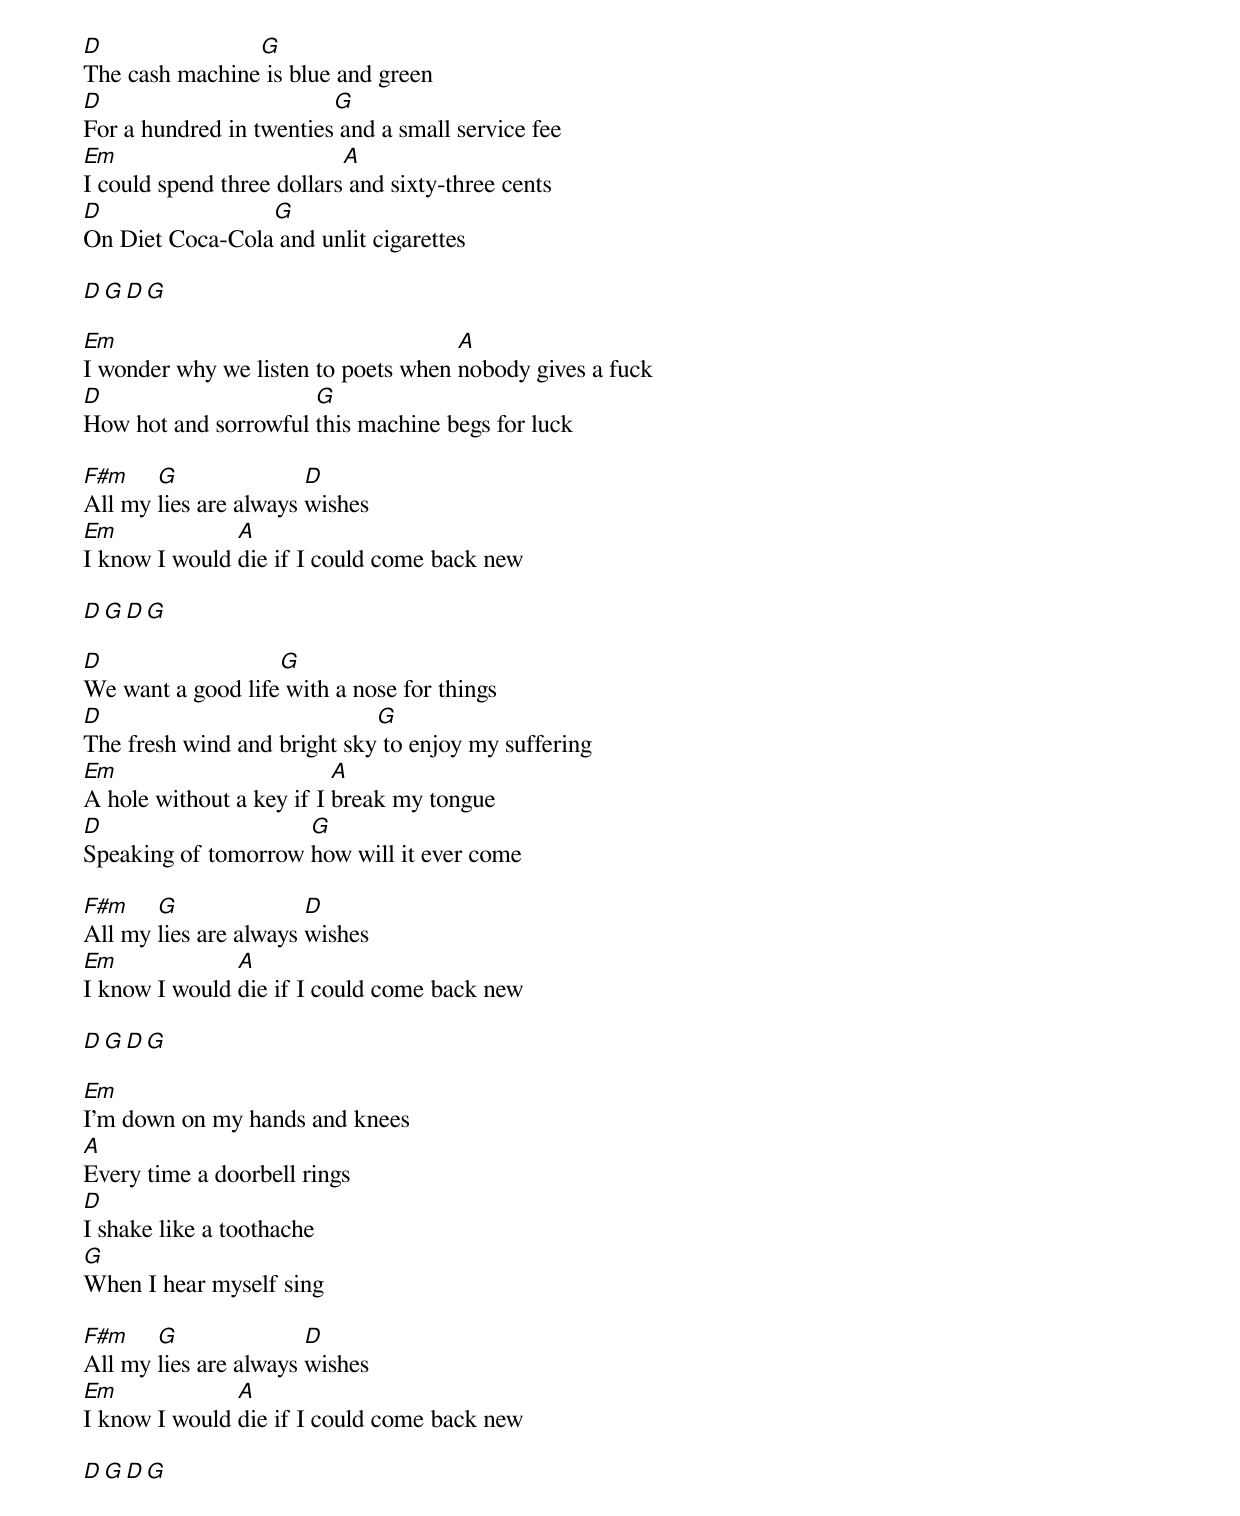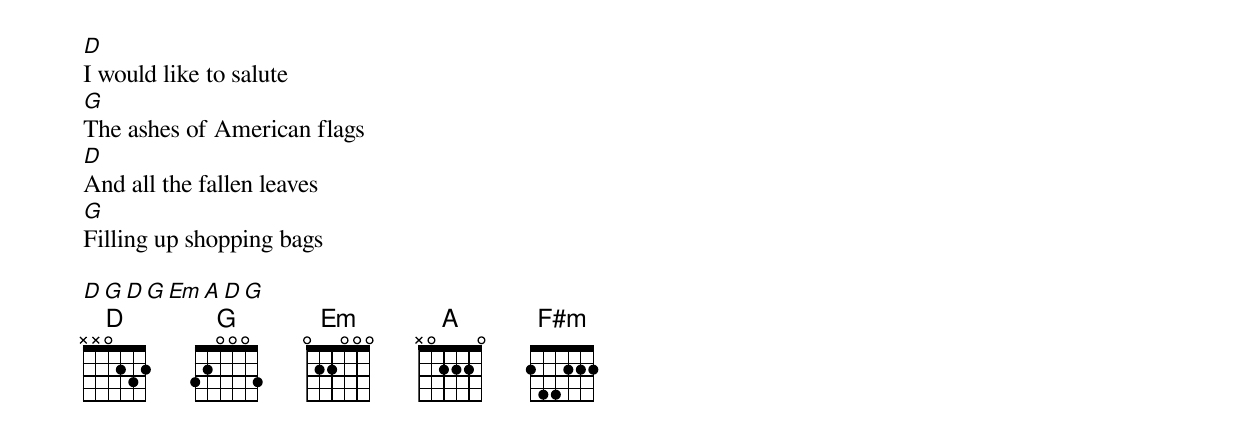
D               G
The cash machine is blue and green
D                        G
For a hundred in twenties and a small service fee
Em                         A
I could spend three dollars and sixty-three cents
D                G
On Diet Coca-Cola and unlit cigarettes

D G D G

Em                                   A
I wonder why we listen to poets when nobody gives a fuck
D                     G
How hot and sorrowful this machine begs for luck

F#m    G               D
All my lies are always wishes
Em             A
I know I would die if I could come back new

D G D G

D                  G
We want a good life with a nose for things
D                            G
The fresh wind and bright sky to enjoy my suffering
Em                        A
A hole without a key if I break my tongue
D                    G
Speaking of tomorrow how will it ever come

F#m    G               D
All my lies are always wishes
Em             A
I know I would die if I could come back new

D G D G

Em
I'm down on my hands and knees
A
Every time a doorbell rings
D
I shake like a toothache
G
When I hear myself sing

F#m    G               D
All my lies are always wishes
Em             A
I know I would die if I could come back new

D G D G

D
I would like to salute
G
The ashes of American flags
D
And all the fallen leaves
G
Filling up shopping bags

D G D G Em A D G
